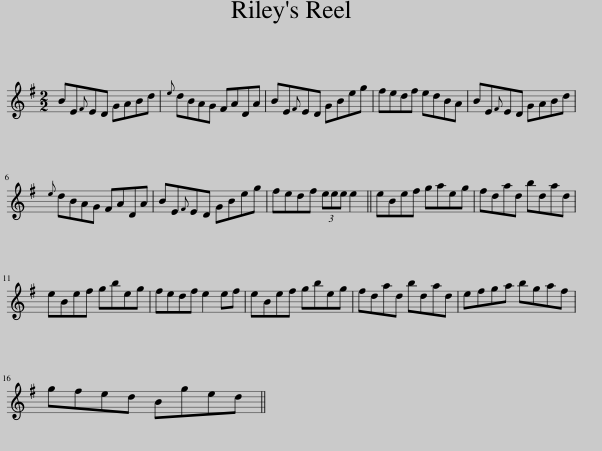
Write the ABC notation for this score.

X:1
L:1/8
M:2/2
I:linebreak $
K:Emin
V:1 treble
V:1
 BE{F}ED GABd |{e} dBAG FADA | BE{F}ED GBeg | fedf edBA | BE{F}ED GABd |$ %5
{e} dBAG FADA | BE{F}ED GBeg | fedf (3eee e2 || eBef gaeg | fdad bdad |$ %10
 eBef gbeg | fedf e2 ef | eBef gbeg | fdad bdad | efga bgaf |$ %15
 gfed Bged || %16
